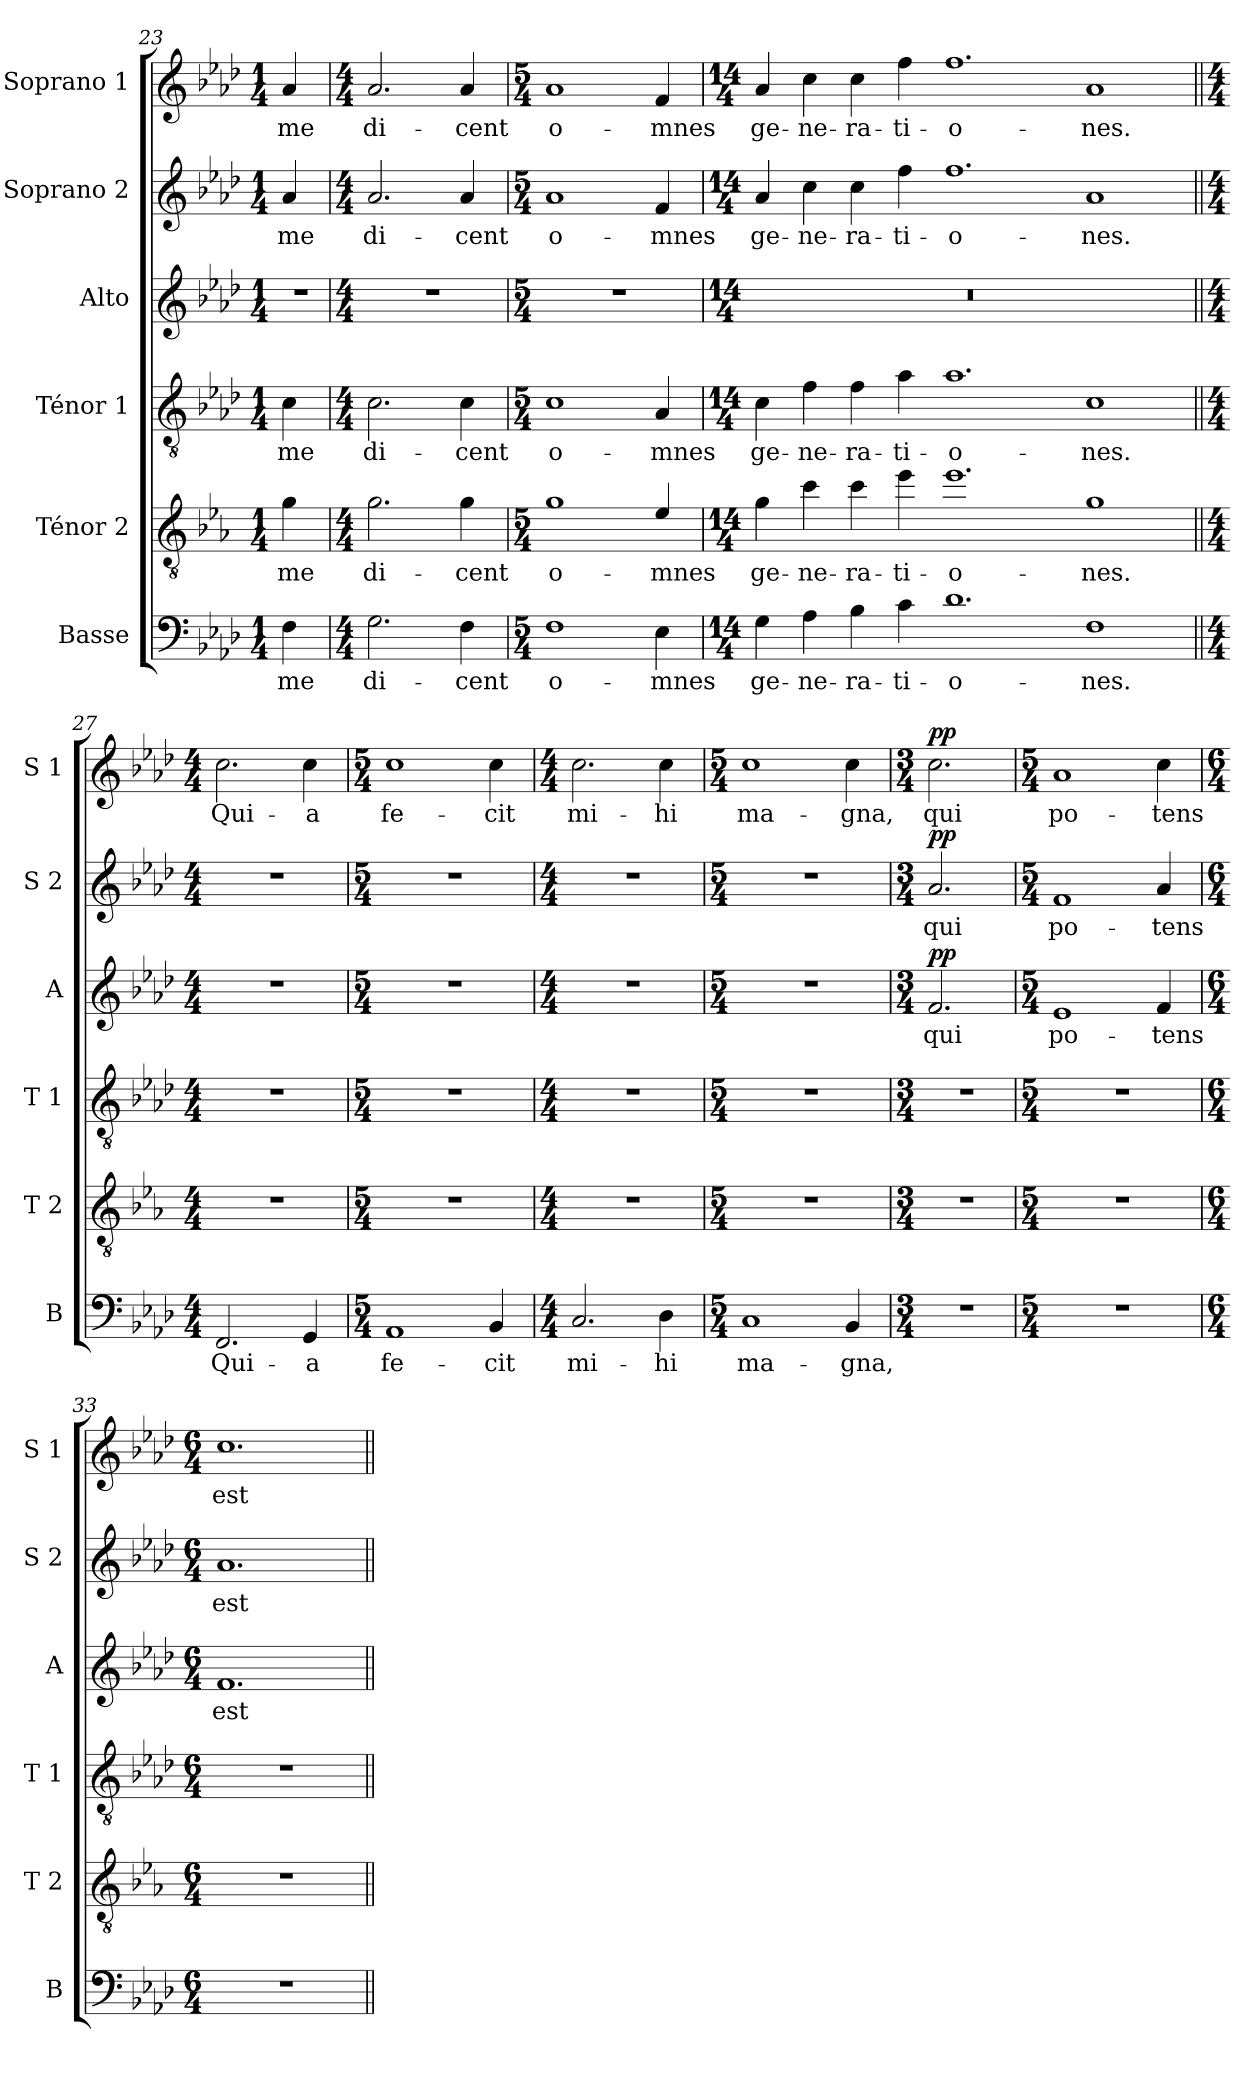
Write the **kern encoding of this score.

**kern	**text	**kern	**text	**kern	**text	**kern	**text	**dynam	**kern	**text	**dynam	**kern	**text	**dynam
*part6	*part6	*part5	*part5	*part4	*part4	*part3	*part3	*part3	*part2	*part2	*part2	*part1	*part1	*part1
*staff6	*staff6	*staff5	*staff5	*staff4	*staff4	*staff3	*staff3	*staff3	*staff2	*staff2	*staff2	*staff1	*staff1	*staff1
*I"Basse	*	*I"Ténor 2	*	*I"Ténor 1	*	*I"Alto	*	*	*I"Soprano 2	*	*	*I"Soprano 1	*	*
*I'B	*	*I'T 2	*	*I'T 1	*	*I'A	*	*	*I'S 2	*	*	*I'S 1	*	*
*clefF4	*	*clefGv2	*	*clefGv2	*	*clefG2	*	*	*clefG2	*	*	*clefG2	*	*
*	*	*ITrd4c7	*	*	*	*	*	*	*	*	*	*	*	*
*k[b-e-a-d-]	*	*k[b-e-a-d-]	*	*k[b-e-a-d-]	*	*k[b-e-a-d-]	*	*	*k[b-e-a-d-]	*	*	*k[b-e-a-d-]	*	*
*A-:	*	*A-:	*	*A-:	*	*A-:	*	*	*A-:	*	*	*A-:	*	*
*M1/4	*	*M1/4	*	*M1/4	*	*M1/4	*	*	*M1/4	*	*	*M1/4	*	*
=23	=23	=23	=23	=23	=23	=23	=23	=23	=23	=23	=23	=23	=23	=23
!	!LO:LY:b	!	!LO:LY:b	!	!LO:LY:b	!	!	!	!	!LO:LY:b	!	!	!LO:LY:b	!
4F\	me	4c\	me	4c\	me	4r	.	.	4a-/	me	.	4a-/	me	.
=24	=24	=24	=24	=24	=24	=24	=24	=24	=24	=24	=24	=24	=24	=24
*M4/4	*	*M4/4	*	*M4/4	*	*M4/4	*	*	*M4/4	*	*	*M4/4	*	*
!	!LO:LY:b	!	!LO:LY:b	!	!LO:LY:b	!	!	!	!	!LO:LY:b	!	!	!LO:LY:b	!
2.G\	di-	2.c\	di-	2.c\	di-	1r	.	.	2.a-/	di-	.	2.a-/	di-	.
!	!LO:LY:b	!	!LO:LY:b	!	!LO:LY:b	!	!	!	!	!LO:LY:b	!	!	!LO:LY:b	!
4F\	-cent	4c\	-cent	4c\	-cent	.	.	.	4a-/	-cent	.	4a-/	-cent	.
=25	=25	=25	=25	=25	=25	=25	=25	=25	=25	=25	=25	=25	=25	=25
*M5/4	*	*M5/4	*	*M5/4	*	*M5/4	*	*	*M5/4	*	*	*M5/4	*	*
!	!LO:LY:b	!	!LO:LY:b	!	!LO:LY:b	!	!	!	!	!LO:LY:b	!	!	!LO:LY:b	!
1F	o-	1c	o-	1c	o-	4%5r	.	.	1a-	o-	.	1a-	o-	.
!	!LO:LY:b	!	!LO:LY:b	!	!LO:LY:b	!	!	!	!	!LO:LY:b	!	!	!LO:LY:b	!
4E-\	-mnes	4A-/	-mnes	4A-/	-mnes	.	.	.	4f/	-mnes	.	4f/	-mnes	.
!!LO:LB:g=z
=26	=26	=26	=26	=26	=26	=26	=26	=26	=26	=26	=26	=26	=26	=26
*M14/4	*	*M14/4	*	*M14/4	*	*M14/4	*	*	*M14/4	*	*	*M14/4	*	*
!	!LO:LY:b	!	!LO:LY:b	!	!LO:LY:b	!	!	!	!	!LO:LY:b	!	!	!LO:LY:b	!
4G\	ge-	4c\	ge-	4c\	ge-	2%7r	.	.	4a-/	ge-	.	4a-/	ge-	.
!	!LO:LY:b	!	!LO:LY:b	!	!LO:LY:b	!	!	!	!	!LO:LY:b	!	!	!LO:LY:b	!
4A-\	-ne-	4f\	-ne-	4f\	-ne-	.	.	.	4cc\	-ne-	.	4cc\	-ne-	.
!	!LO:LY:b	!	!LO:LY:b	!	!LO:LY:b	!	!	!	!	!LO:LY:b	!	!	!LO:LY:b	!
4B-\	-ra-	4f\	-ra-	4f\	-ra-	.	.	.	4cc\	-ra-	.	4cc\	-ra-	.
!	!LO:LY:b	!	!LO:LY:b	!	!LO:LY:b	!	!	!	!	!LO:LY:b	!	!	!LO:LY:b	!
4c\	-ti-	4a-\	-ti-	4a-\	-ti-	.	.	.	4ff\	-ti-	.	4ff\	-ti-	.
!	!LO:LY:b	!	!LO:LY:b	!	!LO:LY:b	!	!	!	!	!LO:LY:b	!	!	!LO:LY:b	!
1.d-	-o-	1.a-	-o-	1.a-	-o-	.	.	.	1.ff	-o-	.	1.ff	-o-	.
!	!LO:LY:b	!	!LO:LY:b	!	!LO:LY:b	!	!	!	!	!LO:LY:b	!	!	!LO:LY:b	!
1F	-nes.	1c	-nes.	1c	-nes.	.	.	.	1a-	-nes.	.	1a-	-nes.	.
=27||	=27||	=27||	=27||	=27||	=27||	=27||	=27||	=27||	=27||	=27||	=27||	=27||	=27||	=27||
*M4/4	*	*M4/4	*	*M4/4	*	*M4/4	*	*	*M4/4	*	*	*M4/4	*	*
!	!LO:LY:b	!	!	!	!	!	!	!	!	!	!	!	!LO:LY:b	!
2.FF/	Qui-	1r	.	1r	.	1r	.	.	1r	.	.	2.cc\	Qui-	.
!	!LO:LY:b	!	!	!	!	!	!	!	!	!	!	!	!LO:LY:b	!
4GG/	-a	.	.	.	.	.	.	.	.	.	.	4cc\	-a	.
=28	=28	=28	=28	=28	=28	=28	=28	=28	=28	=28	=28	=28	=28	=28
*M5/4	*	*M5/4	*	*M5/4	*	*M5/4	*	*	*M5/4	*	*	*M5/4	*	*
!	!LO:LY:b	!	!	!	!	!	!	!	!	!	!	!	!LO:LY:b	!
1AA-	fe-	4%5r	.	4%5r	.	4%5r	.	.	4%5r	.	.	1cc	fe-	.
!	!LO:LY:b	!	!	!	!	!	!	!	!	!	!	!	!LO:LY:b	!
4BB-/	-cit	.	.	.	.	.	.	.	.	.	.	4cc\	-cit	.
=29	=29	=29	=29	=29	=29	=29	=29	=29	=29	=29	=29	=29	=29	=29
*M4/4	*	*M4/4	*	*M4/4	*	*M4/4	*	*	*M4/4	*	*	*M4/4	*	*
!	!LO:LY:b	!	!	!	!	!	!	!	!	!	!	!	!LO:LY:b	!
2.C/	mi-	1r	.	1r	.	1r	.	.	1r	.	.	2.cc\	mi-	.
!	!LO:LY:b	!	!	!	!	!	!	!	!	!	!	!	!LO:LY:b	!
4D-\	-hi	.	.	.	.	.	.	.	.	.	.	4cc\	-hi	.
=30	=30	=30	=30	=30	=30	=30	=30	=30	=30	=30	=30	=30	=30	=30
*M5/4	*	*M5/4	*	*M5/4	*	*M5/4	*	*	*M5/4	*	*	*M5/4	*	*
!	!LO:LY:b	!	!	!	!	!	!	!	!	!	!	!	!LO:LY:b	!
1C	ma-	4%5r	.	4%5r	.	4%5r	.	.	4%5r	.	.	1cc	ma-	.
!	!LO:LY:b	!	!	!	!	!	!	!	!	!	!	!	!LO:LY:b	!
4BB-/	-gna,	.	.	.	.	.	.	.	.	.	.	4cc\	-gna,	.
=31	=31	=31	=31	=31	=31	=31	=31	=31	=31	=31	=31	=31	=31	=31
*M3/4	*	*M3/4	*	*M3/4	*	*M3/4	*	*	*M3/4	*	*	*M3/4	*	*
!	!	!	!	!	!	!	!LO:LY:b	!LO:DY:a	!	!LO:LY:b	!LO:DY:a	!	!LO:LY:b	!LO:DY:a
2.r	.	2.r	.	2.r	.	2.f/	qui	pp	2.a-/	qui	pp	2.cc\	qui	pp
=32	=32	=32	=32	=32	=32	=32	=32	=32	=32	=32	=32	=32	=32	=32
*M5/4	*	*M5/4	*	*M5/4	*	*M5/4	*	*	*M5/4	*	*	*M5/4	*	*
!	!	!	!	!	!	!	!LO:LY:b	!	!	!LO:LY:b	!	!	!LO:LY:b	!
4%5r	.	4%5r	.	4%5r	.	1e-	po-	.	1f	po-	.	1a-	po-	.
!	!	!	!	!	!	!	!LO:LY:b	!	!	!LO:LY:b	!	!	!LO:LY:b	!
.	.	.	.	.	.	4f/	-tens	.	4a-/	-tens	.	4cc\	-tens	.
=33	=33	=33	=33	=33	=33	=33	=33	=33	=33	=33	=33	=33	=33	=33
*M6/4	*	*M6/4	*	*M6/4	*	*M6/4	*	*	*M6/4	*	*	*M6/4	*	*
!	!	!	!	!	!	!	!LO:LY:b	!	!	!LO:LY:b	!	!	!LO:LY:b	!
1.r	.	1.r	.	1.r	.	1.f	est	.	1.a-	est	.	1.cc	est	.
=||	=||	=||	=||	=||	=||	=||	=||	=||	=||	=||	=||	=||	=||	=||
*-	*-	*-	*-	*-	*-	*-	*-	*-	*-	*-	*-	*-	*-	*-
